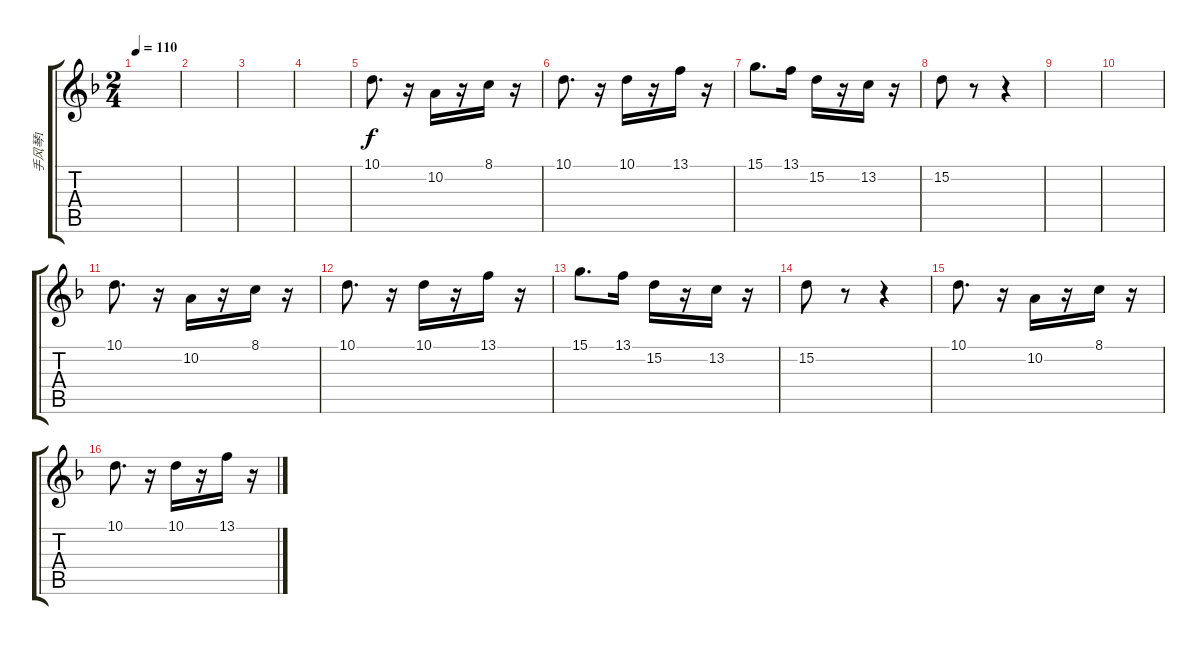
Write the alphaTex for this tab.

\track ("手风琴1" "手风琴1") {instrument accordion}
\staff {score tabs}
\tuning (E4 B3 G3 D3 A2 E2) {hide}
\ts (2 4)
\tempo 110
\clef g2
\ks dminor
|
|
|
|
10.1.8{d volume 10} r.16 10.2.16 r.16 8.1.16 r.16 |
10.1.8{d} r.16 10.1.16 r.16 13.1.16 r.16 |
15.1.8{d} 13.1.16 15.2.16 r.16 13.2.16 r.16 |
15.2.8 r.8 r.4 |
|
|
10.1.8{d} r.16 10.2.16 r.16 8.1.16 r.16 |
10.1.8{d} r.16 10.1.16 r.16 13.1.16 r.16 |
15.1.8{d} 13.1.16 15.2.16 r.16 13.2.16 r.16 |
15.2.8 r.8 r.4 |
10.1.8{d} r.16 10.2.16 r.16 8.1.16 r.16 |
10.1.8{d} r.16 10.1.16 r.16 13.1.16 r.16
